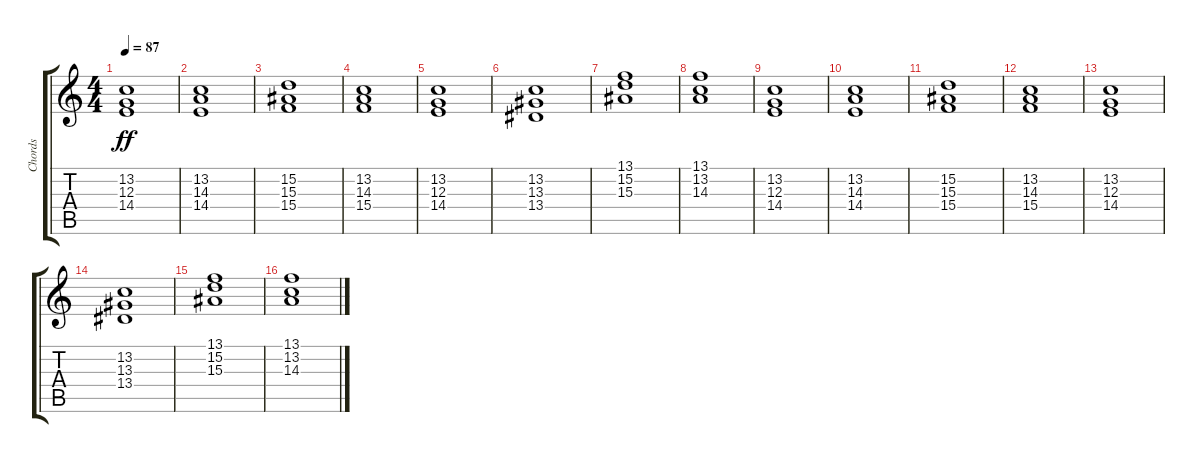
\track ("Chords" "Chords") {instrument pad7halo}
\staff {score tabs}
\tuning (E4 B3 G3 D3 A2 E2) {hide}
\ts (4 4)
\tempo 87
\clef g2
\ks c
(13.2 12.3 14.4).1{dy ff} |
(13.2 14.3 14.4).1{volume 14} |
(15.2 15.3 15.4).1{volume 13} |
(13.2 14.3 15.4).1{volume 12} |
(13.2 12.3 14.4).1{volume 12} |
(13.2 13.3 13.4).1{volume 11} |
(13.1 15.2 15.3).1{volume 10} |
(13.1 13.2 14.3).1{volume 10} |
(13.2 12.3 14.4).1{volume 9} |
(13.2 14.3 14.4).1{volume 8} |
(15.2 15.3 15.4).1{volume 7} |
(13.2 14.3 15.4).1{volume 7} |
(13.2 12.3 14.4).1{volume 6} |
(13.2 13.3 13.4).1{volume 5} |
(13.1 15.2 15.3).1{volume 4} |
(13.1 13.2 14.3).1{volume 4}
